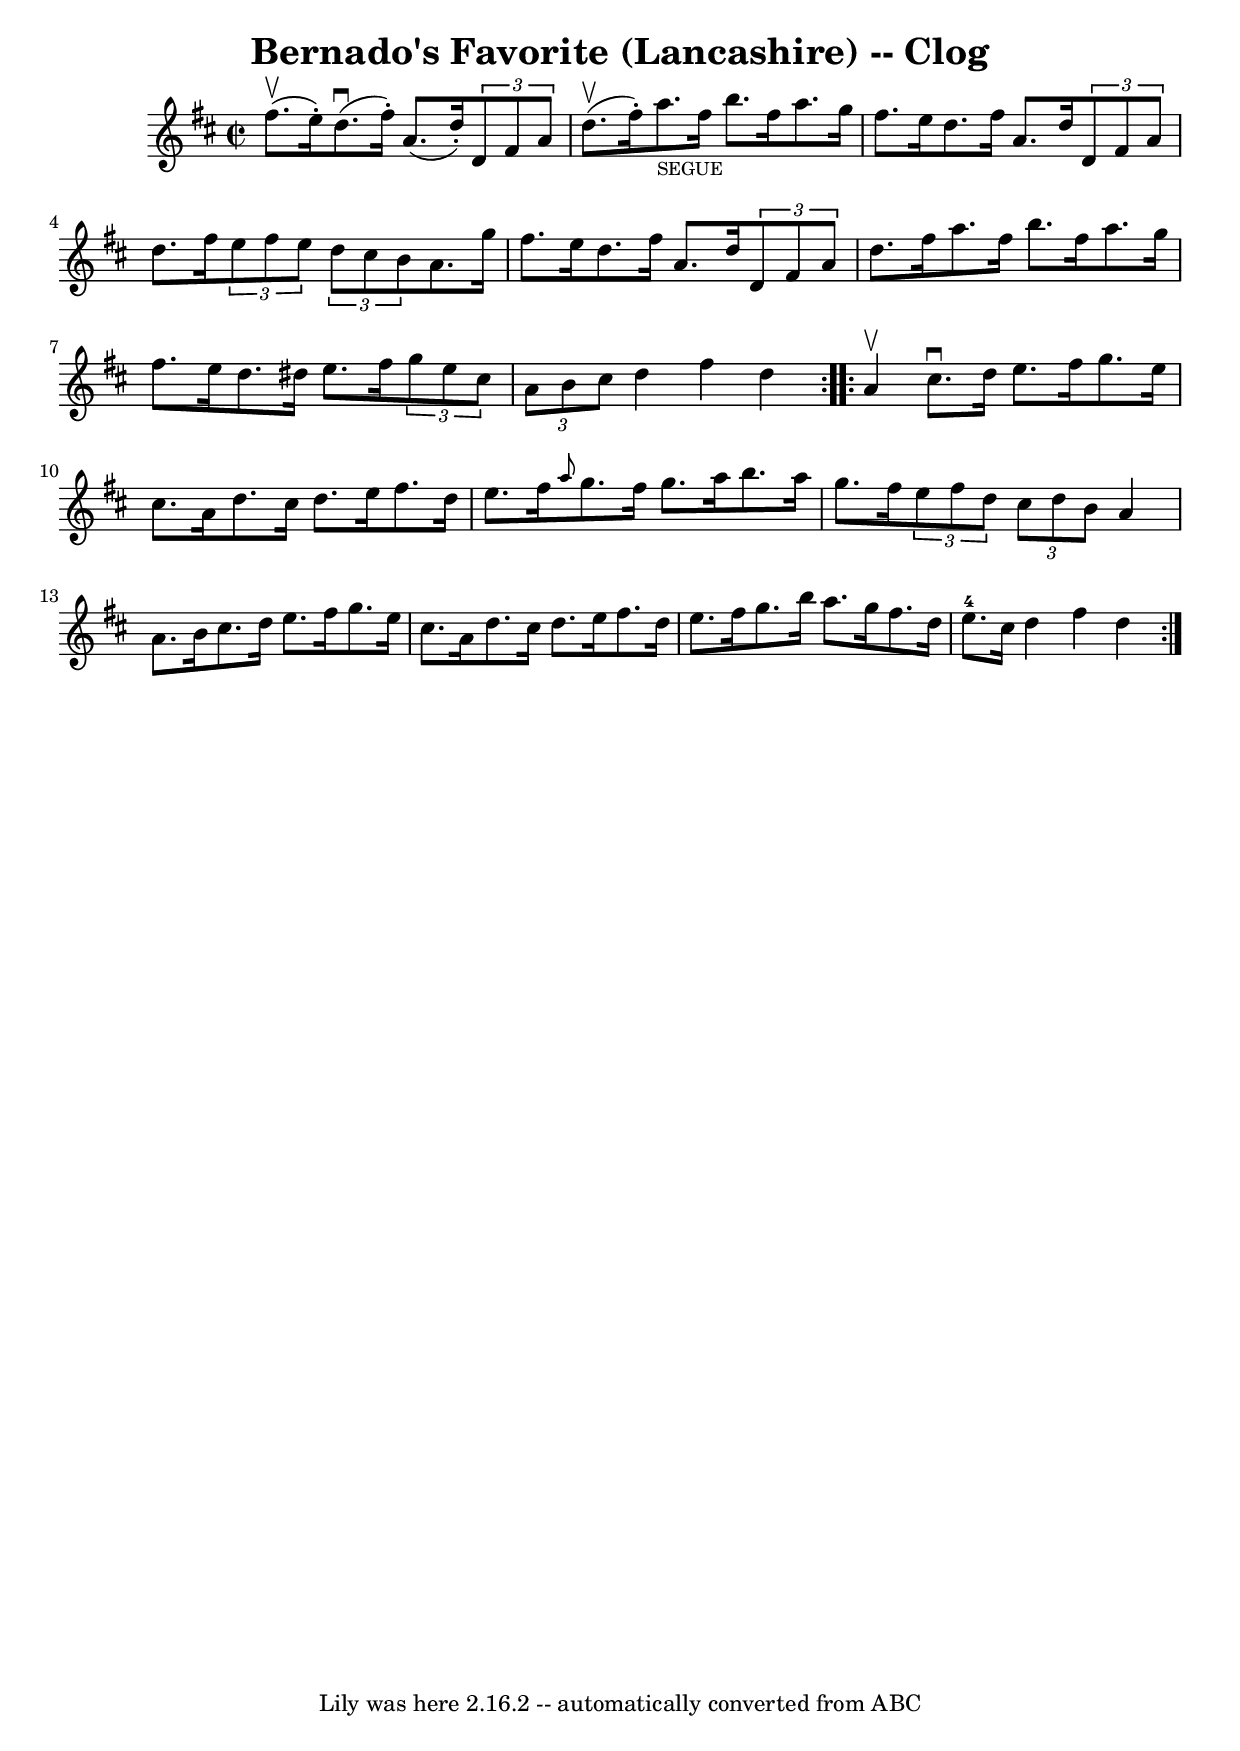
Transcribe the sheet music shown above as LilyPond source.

\version "2.16.2"
\include "Mammoth.ily"
\header {
  %% book = "Ryan's Mammoth Collection"
  crossRefNumber = "1"
  footnotes = "\\\\158 940"
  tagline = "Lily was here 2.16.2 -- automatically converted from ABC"
  title = "Bernado's Favorite (Lancashire) -- Clog"

}
voicedefault =  {



  \repeat volta 2 {

    \override Staff.TimeSignature #'style = #'C
    \time 2/2 
    \key d \major
    fis''8.^\upbow(e''16-.) |
    d''8.^\downbow(fis''16-.) a'8. (d''16-.)   \times 2/3 { d'8 fis'8 
							 a'8  
						       } d''8.^\upbow(fis''16-.)   |
    a''8._\segue   
    fis''16 b''8. fis''16 a''8. g''16 fis''8. e''16    |
    
    d''8. fis''16 a'8. d''16    \times 2/3 { d'8 fis'8 a'8  
					   }   
    d''8. fis''16    |
    \times 2/3 { e''8 fis''8 e''8  
	       }   
    \times 2/3 { d''8 cis''8 b'8  
	       } a'8. g''16 fis''8. e''16    
    |
    d''8. fis''16 a'8. d''16    \times 2/3 { d'8 fis'8   
					     a'8  
					   } d''8. fis''16    |
    a''8. fis''16 b''8. fis''16   
    a''8. g''16 fis''8. e''16    |
    d''8. dis''16 e''8.    
    fis''16    \times 2/3 { g''8 e''8 cis''8  
			  }   \times 2/3 { a'8 b'8 
					   cis''8  
					 }   |
    d''4 fis''4 d''4  
  }     
  \repeat volta 2 {
    
    a'4^\upbow |
    cis''8.^\downbow d''16 e''8. fis''16 g''8. 
    e''16 cis''8. a'16    |
    d''8. cis''16 d''8. e''16    
    fis''8. d''16 e''8. fis''16    |
    \grace { a''8  
	   } g''8.    
    fis''16 g''8. a''16 b''8. a''16 g''8. fis''16    |
    
    \times 2/3 { e''8 fis''8 d''8  
	       }   \times 2/3 { cis''8 d''8 b'8 
				
			      } a'4 a'8. b'16    |
    cis''8. d''16 e''8. fis''16   
    g''8. e''16 cis''8. a'16    |
    d''8. cis''16 d''8.    
    e''16 fis''8. d''16 e''8. fis''16    |
    g''8. b''16    
    a''8. g''16 fis''8. d''16 e''8.-4 cis''16    |
    d''4 
    fis''4 d''4  
  }   

}

\score{
  <<

    \context Staff="default"
    {
      \voicedefault 
      
    }

  >>
  \layout {
    
  }
  \midi {
  }

}
